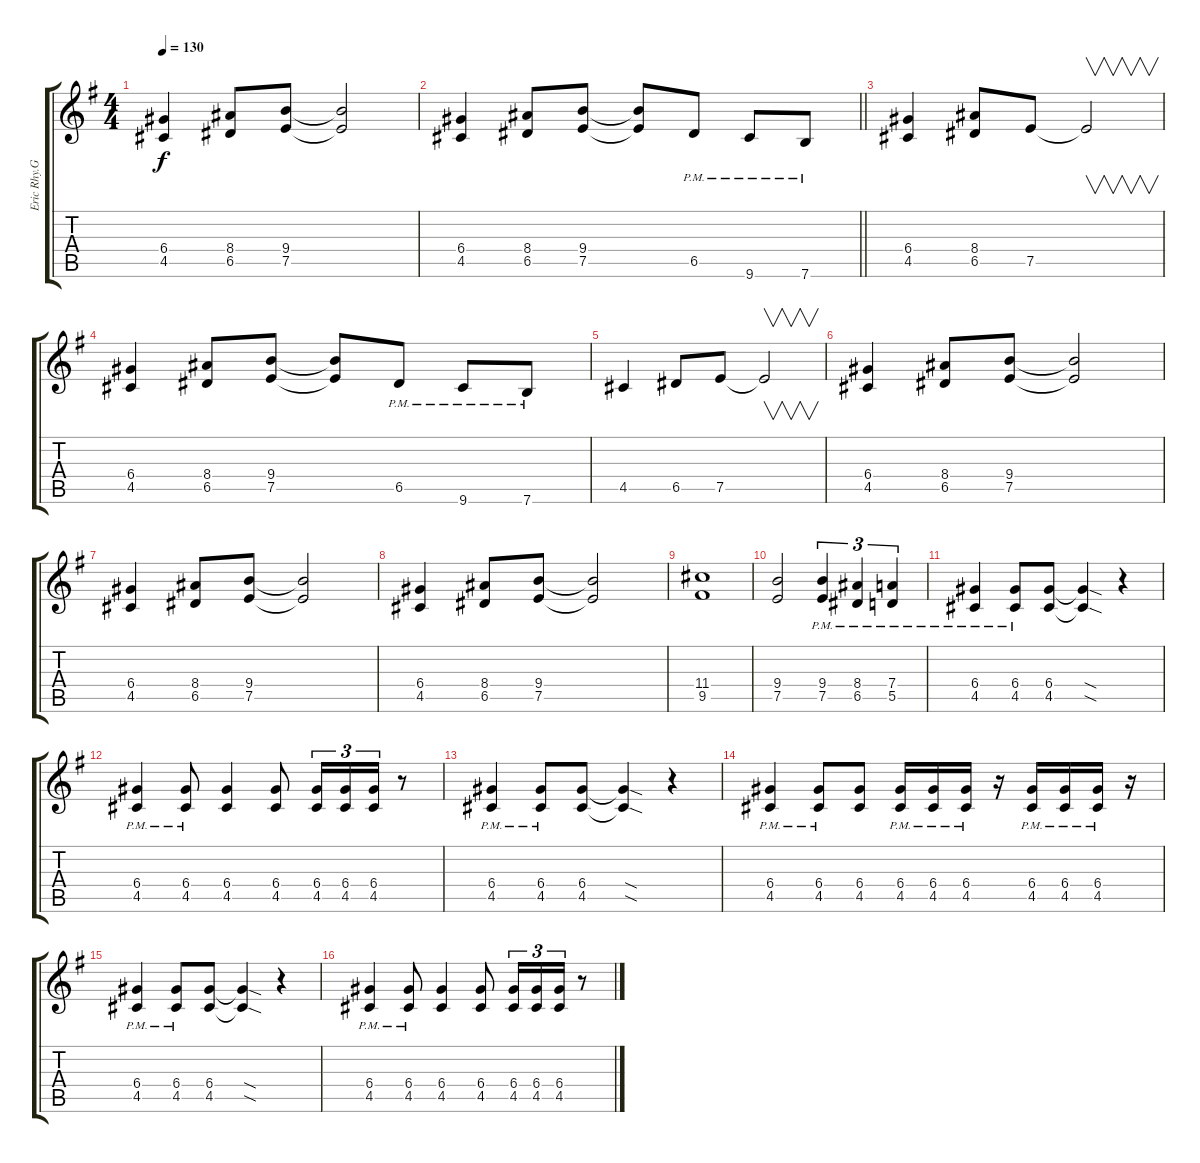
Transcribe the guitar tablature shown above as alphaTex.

\track ("Eric Rhy.Gtr." "Eric Rhy.G") {instrument distortionguitar}
\staff {score tabs}
\tuning (E4 B3 G3 D3 A2 E2) {hide}
\ts (4 4)
\tempo 130
\clef g2
\ks g
(6.4 4.5).4{dy f} (8.4 6.5).8 (9.4 7.5).8 (9.4{t} 7.5{t}).2 |
\barLineRight lightlight
(6.4 4.5).4 (8.4 6.5).8 (9.4 7.5).8 (9.4{t} 7.5{t}).8 6.5{pm}.8 9.6{pm}.8 7.6{pm}.8 |
(6.4 4.5).4 (8.4 6.5).8 7.5.8 7.5{t}.2{v} |
(6.4 4.5).4 (8.4 6.5).8 (9.4 7.5).8 (9.4{t} 7.5{t}).8 6.5{pm}.8 9.6{pm}.8 7.6{pm}.8 |
4.5.4 6.5.8 7.5.8 7.5{t}.2{v} |
(6.4 4.5).4 (8.4 6.5).8 (9.4 7.5).8 (9.4{t} 7.5{t}).2 |
(6.4 4.5).4 (8.4 6.5).8 (9.4 7.5).8 (9.4{t} 7.5{t}).2 |
(6.4 4.5).4 (8.4 6.5).8 (9.4 7.5).8 (9.4{t} 7.5{t}).2 |
(11.4 9.5).1 |
(9.4 7.5).2 (9.4{pm} 7.5{pm}).4{tu (3 2)} (8.4{pm} 6.5{pm}).4{tu (3 2)} (7.4{pm} 5.5{pm}).4{tu (3 2)} |
(6.4{pm} 4.5{pm}).4 (6.4{pm} 4.5{pm}).8 (6.4 4.5).8 (6.4{sod t} 4.5{sod t}).4 r.4 |
(6.4{pm} 4.5{pm}).4 (6.4{pm} 4.5{pm}).8 (6.4 4.5).4 (6.4 4.5).8 (6.4 4.5).16{tu (3 2)} (6.4 4.5).16{tu (3 2)} (6.4 4.5).16{tu (3 2)} r.8 |
(6.4{pm} 4.5{pm}).4 (6.4{pm} 4.5{pm}).8 (6.4 4.5).8 (6.4{sod t} 4.5{sod t}).4 r.4 |
(6.4{pm} 4.5{pm}).4 (6.4{pm} 4.5{pm}).8 (6.4 4.5).8 (6.4{pm} 4.5{pm}).16 (6.4{pm} 4.5{pm}).16 (6.4{pm} 4.5{pm}).16 r.16 (6.4{pm} 4.5{pm}).16 (6.4{pm} 4.5{pm}).16 (6.4{pm} 4.5{pm}).16 r.16 |
(6.4{pm} 4.5{pm}).4 (6.4{pm} 4.5{pm}).8 (6.4 4.5).8 (6.4{sod t} 4.5{sod t}).4 r.4 |
(6.4{pm} 4.5{pm}).4 (6.4{pm} 4.5{pm}).8 (6.4 4.5).4 (6.4 4.5).8 (6.4 4.5).16{tu (3 2)} (6.4 4.5).16{tu (3 2)} (6.4 4.5).16{tu (3 2)} r.8
